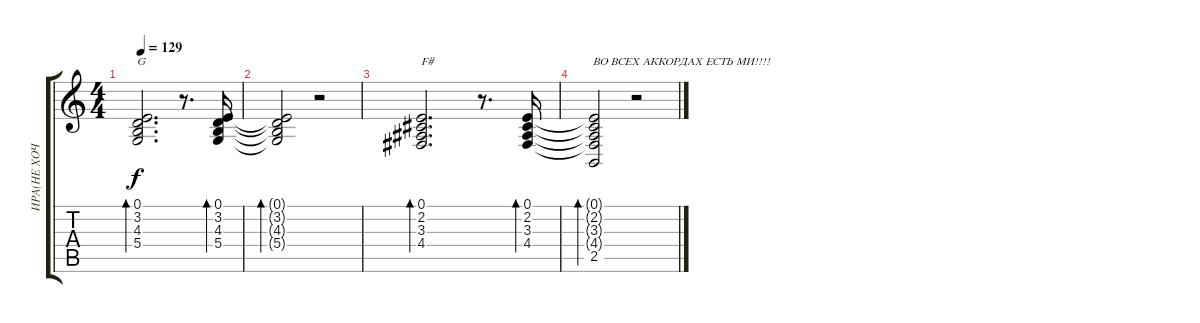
\track ("ИРА(НЕ ХОЧУ ДРУГОЙ СУДЬБЫ)" "ИРА(НЕ ХОЧ") {instrument brightacousticpiano}
\staff {score tabs}
\tuning (E4 B3 G3 D3 A2 E2) {hide}
\ts (4 4)
\tempo 129
\clef g2
\ks c
(0.1 3.2 4.3 5.4).2{d bd 120 txt "G" dy f} r.8{d} (0.1 3.2 4.3 5.4).16{bd 120} |
(0.1{t} 3.2{t} 4.3{t} 5.4{t}).2{bd 120} r.2 |
(0.1 2.2 3.3 4.4).2{d bd 120 txt "F#"} r.8{d} (0.1 2.2 3.3 4.4).16{bd 120 txt "                      ВО ВСЕХ АККОРДАХ ЕСТЬ МИ!!!!"} |
(0.1{t} 2.2{t} 3.3{t} 4.4{t} 2.5).2{bd 120} r.2
